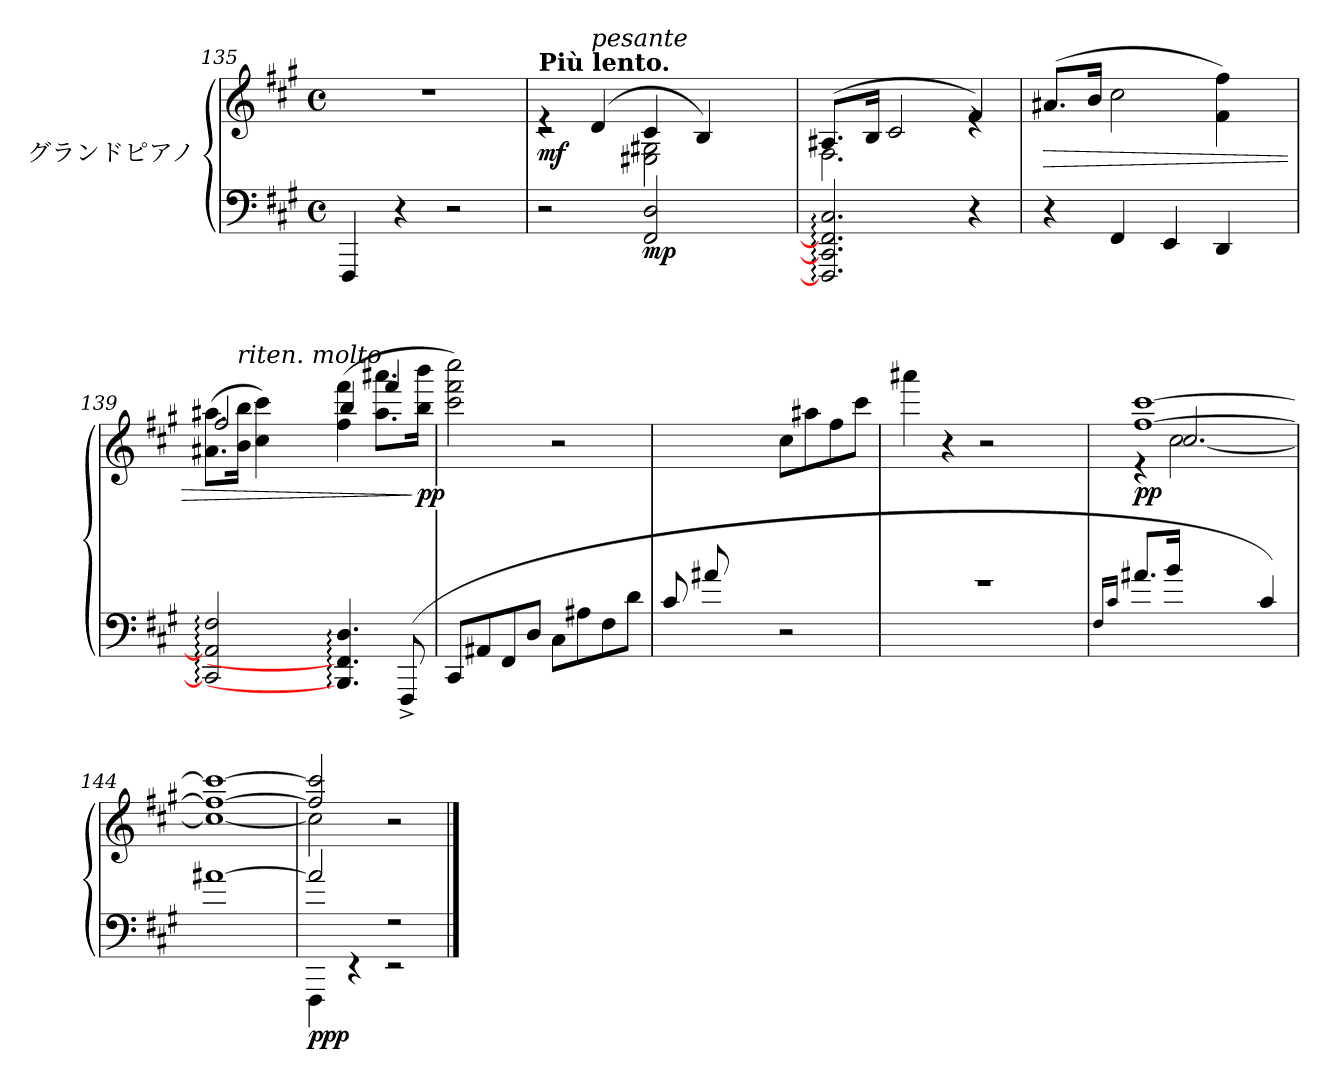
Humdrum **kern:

**kern	**kern	**dynam
*part1	*part1	*part1
*staff2	*staff1	*staff1/2
*I"グランドピアノ	*	*
*clefF4	*clefG2	*
*k[f#c#g#]	*k[f#c#g#]	*
*M4/4	*M4/4	*
*met(c)	*met(c)	*
=135	=135	=135
4FFF#/	1r	.
4r	.	.
2r	.	.
=136	=136	=136
*	*MM64	*
*^	*^	*
!	!	!LO:TX:a:B:t=Più lento.	!	!
!	!	!	!	!LO:DY:b
2r	2.ryy	4re	2rc	mf
!	!	!LO:TX:a:i:t=pesante	!	!
.	.	(4d/	.	.
!	!	!	!	!LO:DY:b=2
2FF#/ 2D/	.	4c#/	2E#X\ 2G#X\	mp
*	*	*MM40	*	*
.	8.ryy	4B/)	.	.
*	*Xtuplet	*	*	*
.	[48FFF#!LLLyy	.	.	.
.	[48CC#!yy	.	.	.
.	[48FF#!JJJyy	.	.	.
*v	*v	*	*	*
=137	=137	=137	=137
2.FFF#/]: 2.CC#/]: 2.FF#/]: 2.C#/:	(8.A#X/L	2.F#\	.
.	16B/Jk	.	.
.	2c#/	.	.
4r	4f#/)	4re	.
=138	=138	=138	=138
*^	*	*	*
!	!	!	!	!LO:HP:b
*	*	*v	*v	*
4r	2.ryy	(8.a#X/L	>
.	.	16b/Jk	.
4FF#/	.	2cc#\	.
4EE/	.	.	.
4DD/	8.ryy	4f#\ 4ff#\)	.
.	[32CC#!LLLyy	.	.
.	[32AA#X!JJJyy	.	.
!!LO:LB:g=z
=139	=139	=139	=139
*	*	*^	*
2CC#/]: 2AA#/]: 2F#/:	4ryy	(>8.a#X\ 8.aa#X\L	2ff#/	.
!	!	!LO:TX:a:i:t=riten. molto	!	!
.	.	16b\ 16bb\Jk	.	.
*	*	*MM60	*	*
.	8.ryy	4cc#\ 4ccc#\)	.	.
.	[32BBB!LLLyy	.	.	.
.	[32FF#!JJJyy	.	.	.
*	*	*MM56	*	*
4.BBB/]: 4.FF#/]: 4.D/:	2rGGyy	(>4ff#\ 4fff#\	4bb/	.
*	*	*MM48	*	*
.	.	8.aa#\ 8.aaa#X\L	4fff#/	.
(>8FFF#^/	.	.	.	.
!	!	!	!	!LO:DY:n=1:b
.	.	16bb\ 16bbb\Jk	.	] pp
*v	*v	*	*	*
*	*v	*v	*
=140	=140	=140
*	*MM60	*
8CC#/L	2ccc#\ 2fff#\ 2cccc#\)	.
8AA#X/	.	.
8FF#/	.	.
8D/J	.	.
8C#\L	2r	.
8A#X\	.	.
8F#\	.	.
8d\J	.	.
=141	=141	=141
*	*^	*
8c#/L	2ryy	4ryy	.
8a#X/	.	.	.
4ryy	.	8f#\	.
.	.	8dd\J	.
*	*MM54	*	*
2r	8cc#\L	2ryy	.
.	8aa#X\	.	.
.	8ff#\	.	.
*	*MM40	*	*
.	8ccc#\J	.	.
*	*v	*v	*
=142	=142	=142
*	*MM60	*
*^	*	*
1r	2.ryy	4aaa#X\)	.
.	.	4r	.
.	.	2r	.
.	8.ryy	.	.
.	32F#!LLLyy	.	.
.	32c#!JJJyy	.	.
=143	=143	=143	=143
16qF#/LL	.	.	.
16qc#/JJ	.	.	.
*	*	*^	*
*	*	*	*^	*
!	!	!	!	!	!LO:DY:b
8.a#X/L	8.a#!Lyy	[1ff# [1ccc#	4r	4ryy	pp
16b/Jk	16b!Jkyy	.	.	.	.
2ryy	4rFyy	.	[2.cc#/	(2cc#\	.
.	2ryy	.	.	.	.
4c#/)	.	.	.	4ryy	.
*v	*v	*	*	*	*
*	*	*v	*v	*
=144	=144	=144	=144
[1a#X	1ff#_ 1ccc#_	1cc#_	.
=145	=145	=145	=145
*^	*	*	*
!	!	!	!	!LO:DY:b=2
2a#/]	4FFF#\	2ff#/] 2ccc#/]	2cc#\]	ppp
.	4rEE	.	.	.
2rF	2rEE	2r	2ryy	.
*v	*v	*	*	*
*	*v	*v	*
==	==	==
*-	*-	*-
